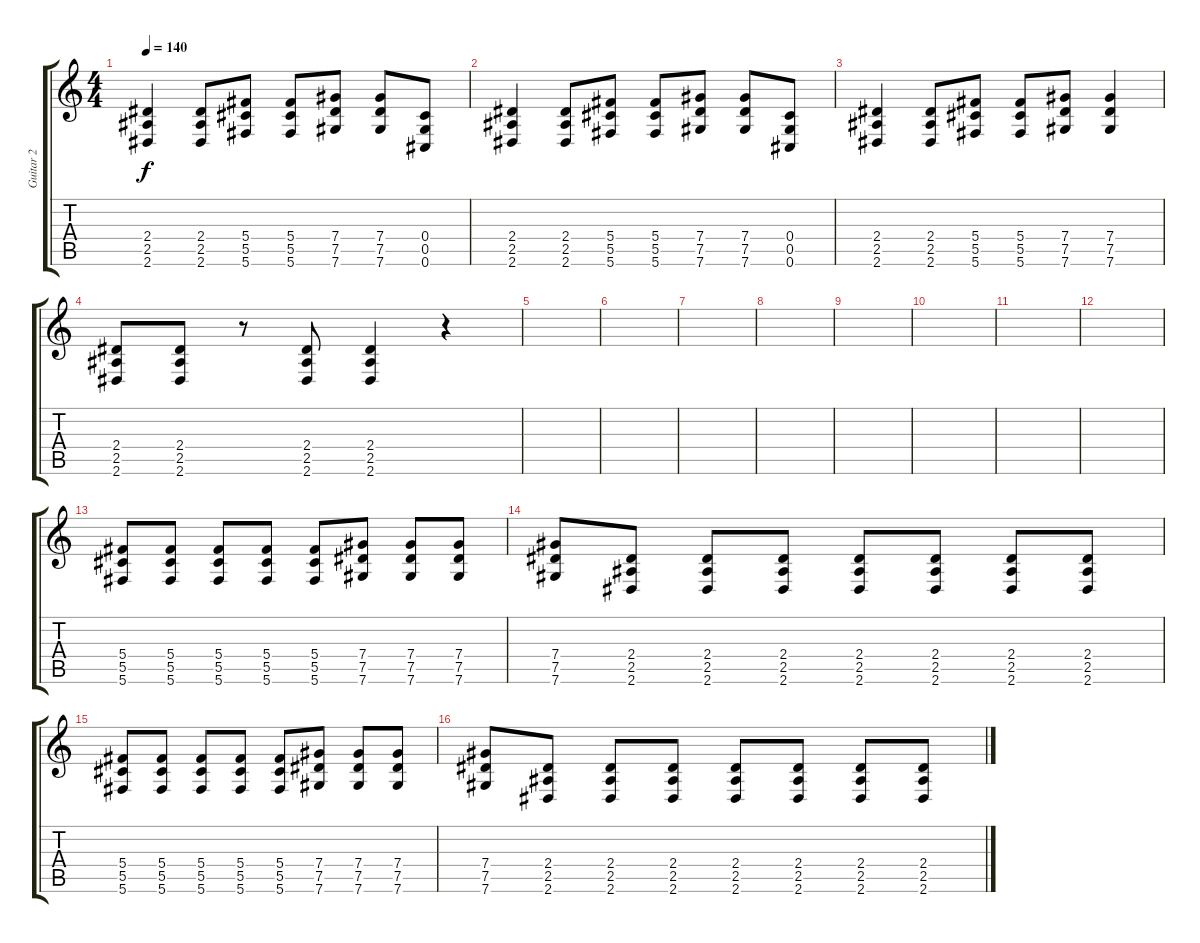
\track ("Guitar 2" "Guitar 2") {instrument overdrivenguitar}
\staff {score tabs}
\tuning (Eb4 Bb3 Gb3 Db3 Ab2 Db2) {hide}
\ts (4 4)
\tempo 140
\clef g2
\ks c
(2.4 2.5 2.6).4{dy f} (2.4 2.5 2.6).8 (5.4 5.5 5.6).8 (5.4 5.5 5.6).8 (7.4 7.5 7.6).8 (7.4 7.5 7.6).8 (0.4 0.5 0.6).8 |
(2.4 2.5 2.6).4 (2.4 2.5 2.6).8 (5.4 5.5 5.6).8 (5.4 5.5 5.6).8 (7.4 7.5 7.6).8 (7.4 7.5 7.6).8 (0.4 0.5 0.6).8 |
(2.4 2.5 2.6).4 (2.4 2.5 2.6).8 (5.4 5.5 5.6).8 (5.4 5.5 5.6).8 (7.4 7.5 7.6).8 (7.4 7.5 7.6).4 |
(2.4 2.5 2.6).8 (2.4 2.5 2.6).8 r.8 (2.4 2.5 2.6).8 (2.4 2.5 2.6).4 r.4 |
|
|
|
|
|
|
|
|
(5.4 5.5 5.6).8 (5.4 5.5 5.6).8 (5.4 5.5 5.6).8 (5.4 5.5 5.6).8 (5.4 5.5 5.6).8 (7.4 7.5 7.6).8 (7.4 7.5 7.6).8 (7.4 7.5 7.6).8 |
(7.4 7.5 7.6).8 (2.4 2.5 2.6).8 (2.4 2.5 2.6).8 (2.4 2.5 2.6).8 (2.4 2.5 2.6).8 (2.4 2.5 2.6).8 (2.4 2.5 2.6).8 (2.4 2.5 2.6).8 |
(5.4 5.5 5.6).8 (5.4 5.5 5.6).8 (5.4 5.5 5.6).8 (5.4 5.5 5.6).8 (5.4 5.5 5.6).8 (7.4 7.5 7.6).8 (7.4 7.5 7.6).8 (7.4 7.5 7.6).8 |
(7.4 7.5 7.6).8 (2.4 2.5 2.6).8 (2.4 2.5 2.6).8 (2.4 2.5 2.6).8 (2.4 2.5 2.6).8 (2.4 2.5 2.6).8 (2.4 2.5 2.6).8 (2.4 2.5 2.6).8
